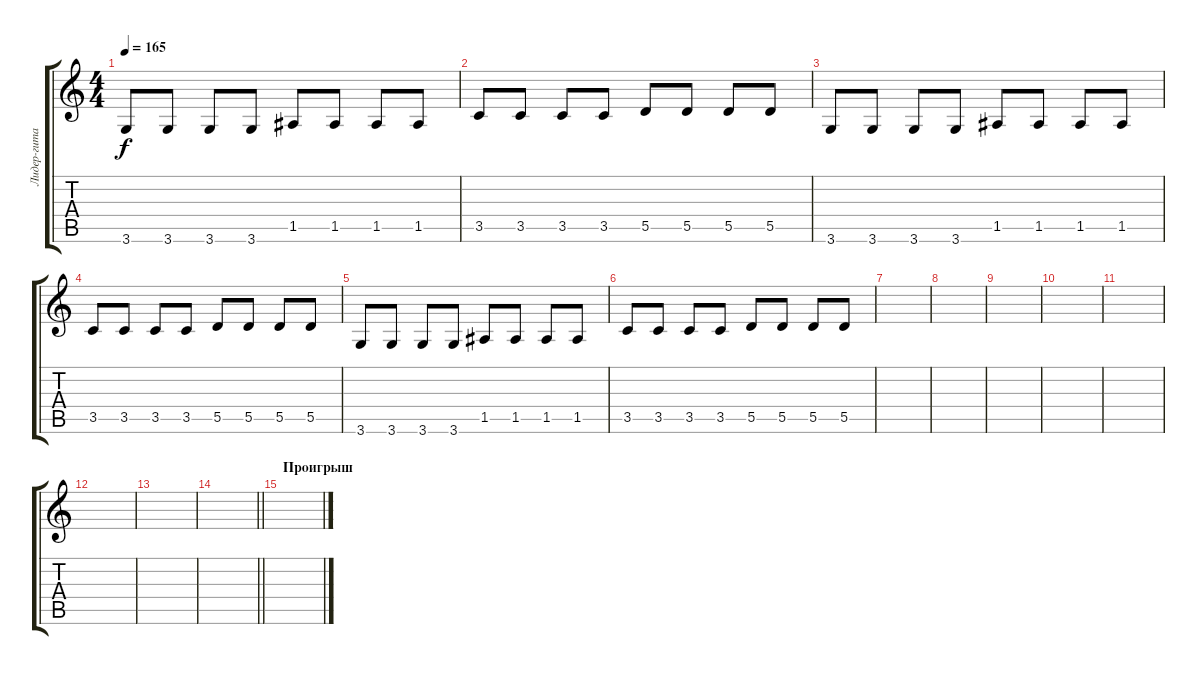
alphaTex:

\track ("Лидер-гитара" "Лидер-гита") {instrument distortionguitar}
\staff {score tabs}
\tuning (E4 B3 G3 D3 A2 E2) {hide}
\ts (4 4)
\tempo 165
\clef g2
\ks c
3.6.8{dy f} 3.6.8 3.6.8 3.6.8 1.5.8 1.5.8 1.5.8 1.5.8 |
3.5.8 3.5.8 3.5.8 3.5.8 5.5.8 5.5.8 5.5.8 5.5.8 |
3.6.8 3.6.8 3.6.8 3.6.8 1.5.8 1.5.8 1.5.8 1.5.8 |
3.5.8 3.5.8 3.5.8 3.5.8 5.5.8 5.5.8 5.5.8 5.5.8 |
3.6.8 3.6.8 3.6.8 3.6.8 1.5.8 1.5.8 1.5.8 1.5.8 |
3.5.8 3.5.8 3.5.8 3.5.8 5.5.8 5.5.8 5.5.8 5.5.8 |
|
|
|
|
|
|
|
\barLineRight lightlight
|
\section ("" "Проигрыш")
